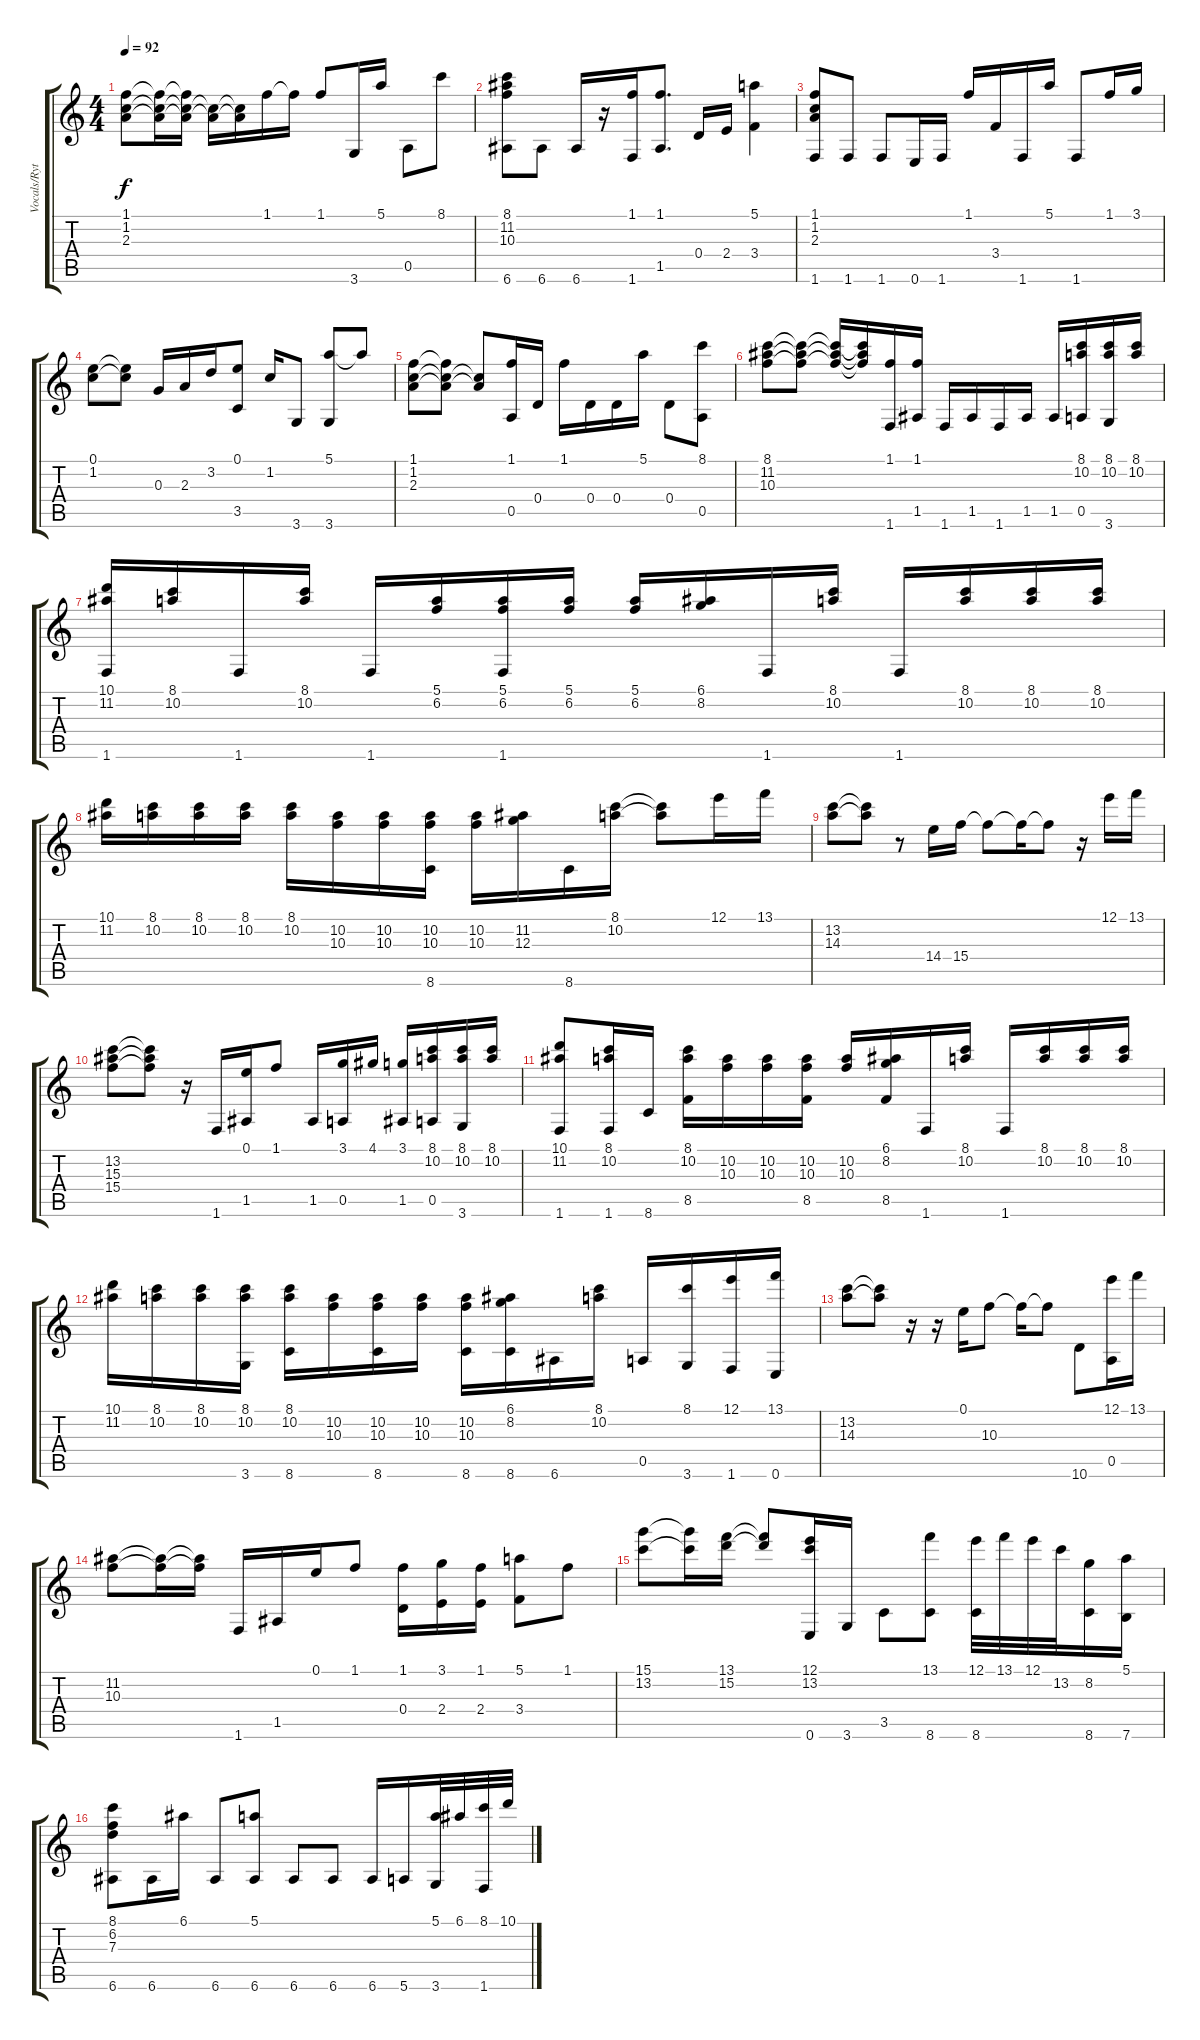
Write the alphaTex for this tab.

\track ("Vocals/Rythym" "Vocals/Ryt") {instrument acousticguitarsteel}
\staff {score tabs}
\tuning (E4 B3 G3 D3 A2 E2) {hide}
\ts (4 4)
\tempo 92
\clef g2
\ks c
(1.1 1.2 2.3).8{dy f} (1.1{t} 1.2{t} 2.3{t}).16 (1.1{t} 1.2{t} 2.3{t}).16 (1.2{t} 2.3{t}).16 (1.2{t} 2.3{t}).16 1.1.16 1.1{t}.16 1.1.8 3.6.16 5.1.16 0.5.8 8.1.8 |
(8.1 11.2 10.3 6.6).8 6.6.8 6.6.16 r.16 (1.1 1.6).16 (1.1 1.5).8{d} 0.4.16 2.4.16 (5.1 3.4).4 |
(1.1 1.2 2.3 1.6).8 1.6.8 1.6.8 0.6.16 1.6.16 1.1.16 3.4.16 1.6.16 5.1.16 1.6.8 1.1.16 3.1.16 |
(0.1 1.2).8 (0.1{t} 1.2{t}).8 0.3.16 2.3.16 3.2.16 (0.1 3.5).8 1.2.16 3.6.8 (5.1 3.6).8 5.1{t}.8 |
(1.1 1.2 2.3).8 (1.1{t} 1.2{t} 2.3{t}).8 (1.2{t} 2.3{t}).8 (1.1 0.5).16 0.4.16 1.1.16 0.4.16 0.4.16 5.1.16 0.4.8 (8.1 0.5).8 |
(8.1 11.2 10.3).8 (8.1{t} 11.2{t} 10.3{t}).8 (8.1{t} 11.2{t} 10.3{t}).16 (8.1{t} 11.2{t} 10.3{t}).16 (1.1 1.6).16 (1.1 1.5).16 1.6.16 1.5.16 1.6.16 1.5.16 1.5.16 (8.1 10.2 0.5).16 (8.1 10.2 3.6).16 (8.1 10.2).16 |
(10.1 11.2 1.6).16 (8.1 10.2).16 1.6.16 (8.1 10.2).16 1.6.16 (5.1 6.2).16 (5.1 6.2 1.6).16 (5.1 6.2).16 (5.1 6.2).16 (6.1 8.2).16 1.6.16 (8.1 10.2).16 1.6.16 (8.1 10.2).16 (8.1 10.2).16 (8.1 10.2).16 |
(10.1 11.2).16 (8.1 10.2).16 (8.1 10.2).16 (8.1 10.2).16 (8.1 10.2).16 (10.2 10.3).16 (10.2 10.3).16 (10.2 10.3 8.6).16 (10.2 10.3).16 (11.2 12.3).16 8.6.16 (8.1 10.2).16 (8.1{t} 10.2{t}).8 12.1.16 13.1.16 |
(13.2 14.3).8 (13.2{t} 14.3{t}).8 r.8 14.4.16 15.4.16 15.4{t}.8 15.4{t}.16 15.4{t}.8 r.16 12.1.16 13.1.16 |
(13.2 15.3 15.4).8 (13.2{t} 15.3{t} 15.4{t}).8 r.16 1.6.16 (0.1 1.5).16 1.1.8 1.5.16 (3.1 0.5).16 4.1.16 (3.1 1.5).16 (8.1 10.2 0.5).16 (8.1 10.2 3.6).16 (8.1 10.2).16 |
(10.1 11.2 1.6).8 (8.1 10.2 1.6).16 8.6.16 (8.1 10.2 8.5).16 (10.2 10.3).16 (10.2 10.3).16 (10.2 10.3 8.5).16 (10.2 10.3).16 (6.1 8.2 8.5).16 1.6.16 (8.1 10.2).16 1.6.16 (8.1 10.2).16 (8.1 10.2).16 (8.1 10.2).16 |
(10.1 11.2).16 (8.1 10.2).16 (8.1 10.2).16 (8.1 10.2 3.6).16 (8.1 10.2 8.6).16 (10.2 10.3).16 (10.2 10.3 8.6).16 (10.2 10.3).16 (10.2 10.3 8.6).16 (6.1 8.2 8.6).16 6.6.16 (8.1 10.2).16 0.5.16 (8.1 3.6).16 (12.1 1.6).16 (13.1 0.6).16 |
(13.2 14.3).8 (13.2{t} 14.3{t}).8 r.16 r.16 0.1.16 10.3.8 10.3{t}.16 10.3{t}.8 10.6.8 (12.1 0.5).16 13.1.16 |
(11.2 10.3).8 (11.2{t} 10.3{t}).16 (11.2{t} 10.3{t}).16 1.6.16 1.5.16 0.1.16 1.1.8 (1.1 0.4).16 (3.1 2.4).16 (1.1 2.4).16 (5.1 3.4).8 1.1.8 |
(15.1 13.2).8 (15.1{t} 13.2{t}).16 (13.1 15.2).16 (13.1{t} 15.2{t}).8 (12.1 13.2 0.6).16 3.6.16 3.5.8 (13.1 8.6).8 (12.1 8.6).32 13.1.32 12.1.32 13.2.32 (8.2 8.6).16 (5.1 7.6).16 |
(8.1 6.2 7.3 6.6).8 6.6.16 6.1.16 6.6.8 (5.1 6.6).8 6.6.8 6.6.8 6.6.16 5.6.16 (5.1 3.6).32 6.1.32 (8.1 1.6).32 10.1.32
